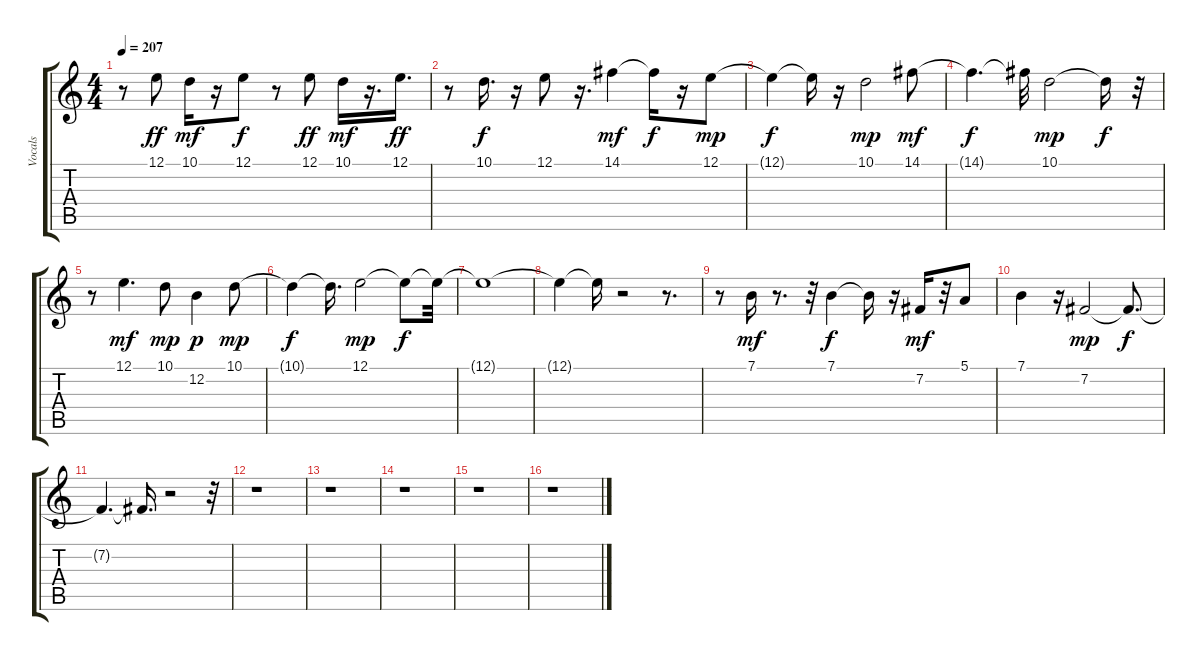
\track ("Vocals" "Vocals") {instrument pad3polysynth}
\staff {score tabs}
\tuning (E4 B3 G3 D3 A2 E2) {hide}
\ts (4 4)
\tempo 207
\clef g2
\ks c
r.8{dy f} 12.1.8{dy ff} 10.1.16{dy mf} r.16 12.1.8{dy f} r.8 12.1.8{dy ff} 10.1.16{dy mf} r.16{d} 12.1.16{d dy ff} |
r.8 10.1.16{d dy f} r.16 12.1.8 r.16{d} 14.1.4{dy mf} 14.1{t}.16{dy f} r.16 12.1.8{dy mp} |
12.1{t}.4{dy f} 12.1{t}.16 r.16 10.1.2{dy mp} 14.1.8{dy mf} |
14.1{t}.4{d dy f} 14.1{t}.32 10.1.2{dy mp} 10.1{t}.16{dy f} r.32 |
r.8 12.1.4{d dy mf} 10.1.8{dy mp} 12.2.4{dy p} 10.1.8{dy mp} |
10.1{t}.4{dy f} 10.1{t}.16{d} 12.1.2{dy mp} 12.1{t}.8{dy f} 12.1{t}.32 |
12.1{t}.1 |
12.1{t}.4 12.1{t}.16 r.2 r.8{d} |
r.8 7.1.16{dy mf} r.8{d} r.32 7.1.4{dy f} 7.1{t}.16 r.16 7.2.16{dy mf} r.32 5.1.8 |
7.1.4 r.16 7.2.2{dy mp} 7.2{t}.8{d dy f} |
7.2{t}.4{d} 7.2{t}.16{d} r.2 r.32 |
r.1 |
r.1 |
r.1 |
r.1 |
r.1
